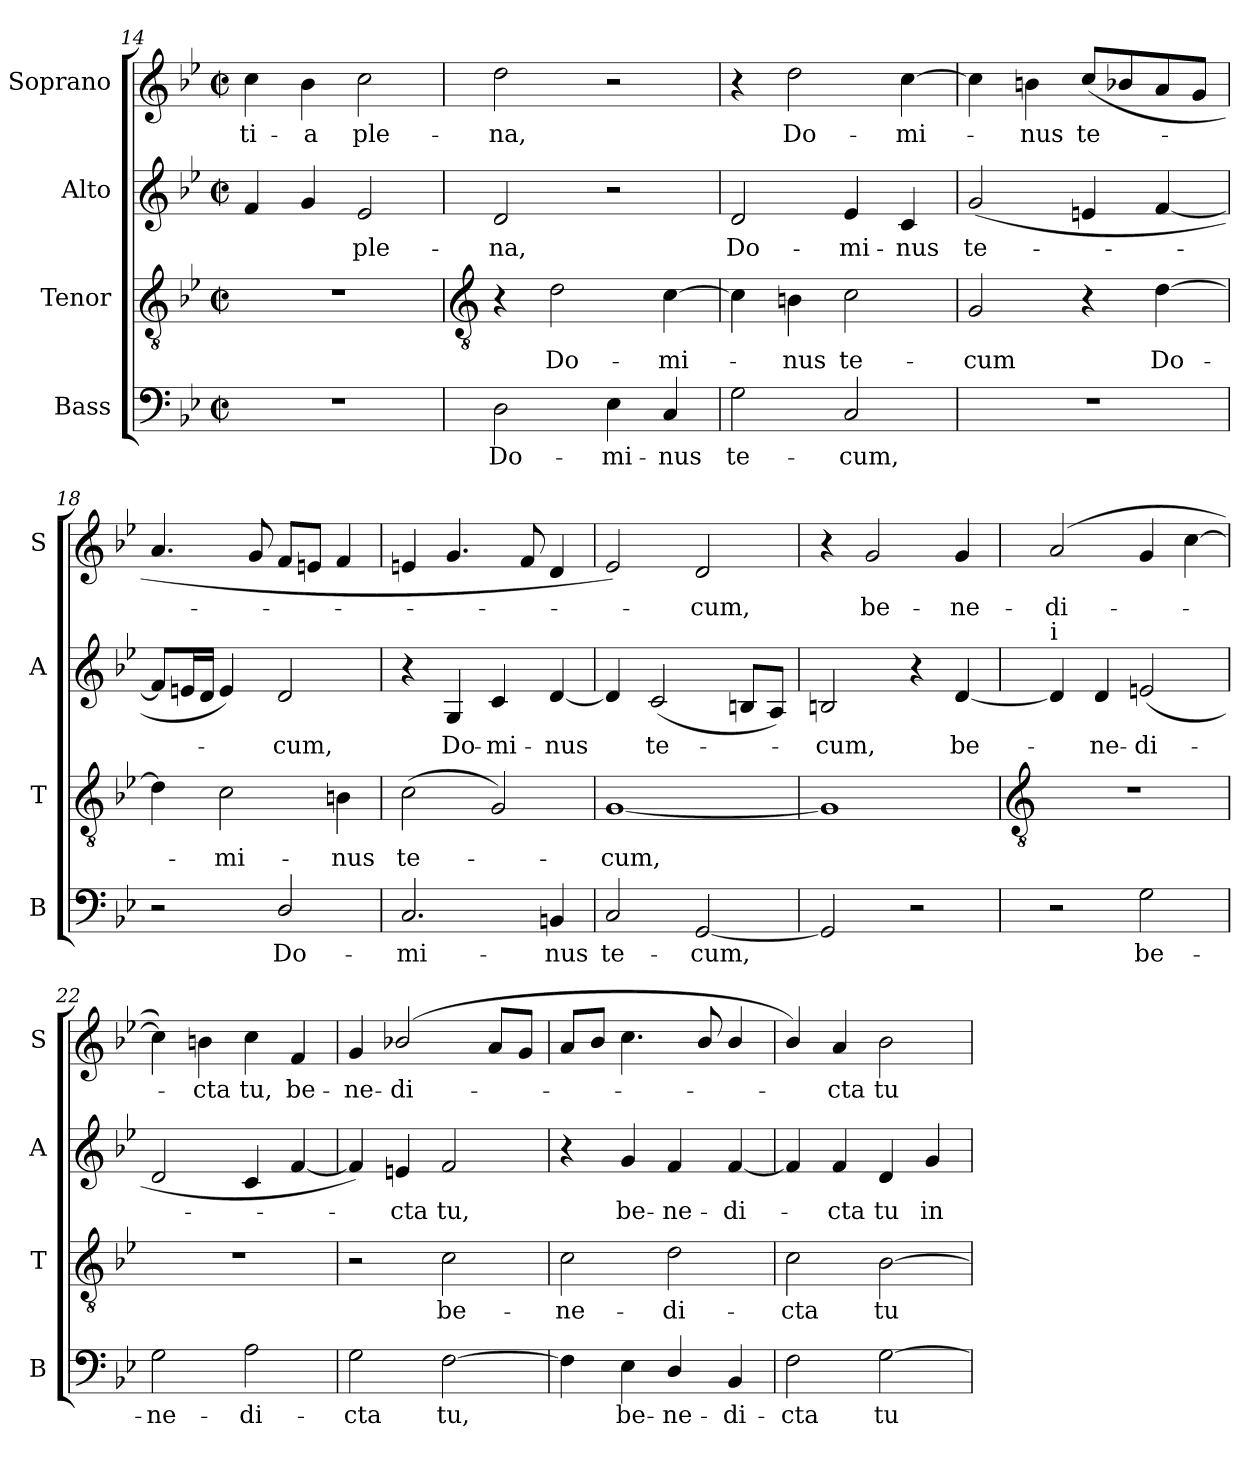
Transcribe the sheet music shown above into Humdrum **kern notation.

**kern	**text	**kern	**text	**kern	**text	**kern	**text
*part4	*part4	*part3	*part3	*part2	*part2	*part1	*part1
*staff4	*staff4	*staff3	*staff3	*staff2	*staff2	*staff1	*staff1
*I"Bass	*	*I"Tenor	*	*I"Alto	*	*I"Soprano	*
*I'B	*	*I'T	*	*I'A	*	*I'S	*
*clefF4	*	*clefGv2	*	*clefG2	*	*clefG2	*
*k[b-e-]	*	*k[b-e-]	*	*k[b-e-]	*	*k[b-e-]	*
*B-:	*	*B-:	*	*B-:	*	*B-:	*
*M2/2	*	*M2/2	*	*M2/2	*	*M2/2	*
*met(c|)	*	*met(c|)	*	*met(c|)	*	*met(c|)	*
=14	=14	=14	=14	=14	=14	=14	=14
!	!	!	!	!	!	!	!LO:LY:b
1r	.	1r	.	4f	.	4cc	-ti-
!	!	!	!	!	!	!	!LO:LY:b
.	.	.	.	4g	.	4b-	-a
!	!	!	!	!	!LO:LY:b	!	!LO:LY:b
.	.	.	.	2e-	ple-	2cc	ple-
!!LO:LB:g=z
=15	=15	=15	=15	=15	=15	=15	=15
*	*	*clefGv2	*	*	*	*	*
!	!LO:LY:b	!	!	!	!LO:LY:b	!	!LO:LY:b
2D	Do-	4r	.	2d	-na,	2dd	-na,
!	!	!	!LO:LY:b	!	!	!	!
.	.	2d	Do-	.	.	.	.
!	!LO:LY:b	!	!	!	!	!	!
4E-	-mi-	.	.	2r	.	2r	.
!	!LO:LY:b	!	!LO:LY:b	!	!	!	!
4C	-nus	[4c	-mi-	.	.	.	.
=16	=16	=16	=16	=16	=16	=16	=16
!	!LO:LY:b	!	!	!	!LO:LY:b	!	!
2G	te-	4c]	.	2d	Do-	4r	.
!	!	!	!LO:LY:b	!	!	!	!LO:LY:b
.	.	4Bn	nus	.	.	2dd	Do-
!	!LO:LY:b	!	!LO:LY:b	!	!LO:LY:b	!	!
2C	-cum,	2c	te-	4e-	-mi-	.	.
!	!	!	!	!	!LO:LY:b	!	!LO:LY:b
.	.	.	.	4c	-nus	[4cc	-mi-
=17	=17	=17	=17	=17	=17	=17	=17
!	!	!	!LO:LY:b	!	!LO:LY:b	!	!
1r	.	2G	-cum	(<2g	te-	4cc]	.
!	!	!	!	!	!	!	!LO:LY:b
.	.	.	.	.	.	4bn	nus
!	!	!	!	!	!	!	!LO:LY:b
.	.	4r	.	4en	.	(<8ccL	te-
.	.	.	.	.	.	8b-X	.
!	!	!	!LO:LY:b	!	!	!	!
.	.	[4d	Do-	[4f	.	8a	.
.	.	.	.	.	.	8gJ	.
=18	=18	=18	=18	=18	=18	=18	=18
2r	.	4d]	.	8fL]	.	4.a	.
.	.	.	.	16enL	.	.	.
.	.	.	.	16dJJ	.	.	.
!	!	!	!LO:LY:b	!	!	!	!
.	.	2c	mi-	4e)	.	.	.
.	.	.	.	.	.	8g	.
!	!LO:LY:b	!	!	!	!LO:LY:b	!	!
2D/	Do-	.	.	2d	cum,	8fL	.
.	.	.	.	.	.	8enJ	.
!	!	!	!LO:LY:b	!	!	!	!
.	.	4Bn	-nus	.	.	4f	.
=19	=19	=19	=19	=19	=19	=19	=19
!	!LO:LY:b	!	!LO:LY:b	!	!	!	!
2.C	-mi-	(<2c	te-	4r	.	4en	.
!	!	!	!	!	!LO:LY:b	!	!
.	.	.	.	4G	Do-	4.g	.
!	!	!	!	!	!LO:LY:b	!	!
.	.	2G)	.	4c	-mi-	.	.
.	.	.	.	.	.	8f	.
!	!LO:LY:b	!	!	!	!LO:LY:b	!	!
4BBn	-nus	.	.	[4d	-nus	4d	.
=20	=20	=20	=20	=20	=20	=20	=20
!	!LO:LY:b	!	!LO:LY:b	!	!	!	!
2C	te-	[1G	cum,	4d]	.	2e-)	.
!	!	!	!	!	!LO:LY:b	!	!
.	.	.	.	(<2c	te-	.	.
!	!LO:LY:b	!	!	!	!	!	!LO:LY:b
[2GG	-cum,	.	.	.	.	2d	cum,
.	.	.	.	8BnL	.	.	.
.	.	.	.	8AJ)	.	.	.
=21	=21	=21	=21	=21	=21	=21	=21
!	!	!	!	!	!LO:LY:b	!	!
2GG]	.	1G]	.	2Bn	cum,	4r	.
!	!	!	!	!	!	!	!LO:LY:b
.	.	.	.	.	.	2g	be-
2r	.	.	.	4r	.	.	.
!	!	!	!	!	!LO:LY:b	!	!LO:LY:b
.	.	.	.	[4d	be-	4g	-ne-
!!LO:LB:g=z
=22	=22	=22	=22	=22	=22	=22	=22
*	*	*clefGv2	*	*	*	*	*
!	!	!	!	!LO:TX:a:t=i	!	!	!
!	!	!	!	!	!	!	!LO:LY:b
2r	.	1r	.	4d]	.	(>2a	-di-
!	!	!	!	!	!LO:LY:b	!	!
.	.	.	.	4d	ne-	.	.
!	!LO:LY:b	!	!	!	!LO:LY:b	!	!
2G	be-	.	.	(<2en	-di-	4g	.
.	.	.	.	.	.	[4cc	.
=22A	=22A	=22A	=22A	=22A	=22A	=22A	=22A
!	!LO:LY:b	!	!	!	!	!	!
2G	-ne-	1r	.	2d	.	4cc])	.
!	!	!	!	!	!	!	!LO:LY:b
.	.	.	.	.	.	4bn	cta
!	!LO:LY:b	!	!	!	!	!	!LO:LY:b
2A	-di-	.	.	4c	.	4cc	tu,
!	!	!	!	!	!	!	!LO:LY:b
.	.	.	.	[4f	.	4f	be-
=23	=23	=23	=23	=23	=23	=23	=23
!	!LO:LY:b	!	!	!	!	!	!LO:LY:b
2G	-cta	2r	.	4f])	.	4g	-ne-
!	!	!	!	!	!LO:LY:b	!	!LO:LY:b
.	.	.	.	4en	cta	(<2b-X/	-di-
!	!LO:LY:b	!	!LO:LY:b	!	!LO:LY:b	!	!
[2F	tu,	2c	be-	2f	tu,	.	.
.	.	.	.	.	.	8aL	.
.	.	.	.	.	.	8gJ	.
=24	=24	=24	=24	=24	=24	=24	=24
!	!	!	!LO:LY:b	!	!	!	!
4F]	.	2c	-ne-	4r	.	8aL	.
.	.	.	.	.	.	8b-J	.
!	!LO:LY:b	!	!	!	!LO:LY:b	!	!
4E-	be-	.	.	4g	be-	4.cc	.
!	!LO:LY:b	!	!LO:LY:b	!	!LO:LY:b	!	!
4D/	-ne-	2d	-di-	4f	-ne-	.	.
.	.	.	.	.	.	8b-/	.
!	!LO:LY:b	!	!	!	!LO:LY:b	!	!
4BB-	-di-	.	.	[4f	-di-	4b-/	.
=25	=25	=25	=25	=25	=25	=25	=25
!	!LO:LY:b	!	!LO:LY:b	!	!	!	!
2F	-cta	2c	-cta	4f]	.	4b-/)	.
!	!	!	!	!	!LO:LY:b	!	!LO:LY:b
.	.	.	.	4f	cta	4a	cta
!	!LO:LY:b	!	!LO:LY:b	!	!LO:LY:b	!	!LO:LY:b
[2G	tu	[2B-	tu	4d	tu	2b-	tu
!	!	!	!	!	!LO:LY:b	!	!
.	.	.	.	4g	in	.	.
=	=	=	=	=	=	=	=
*-	*-	*-	*-	*-	*-	*-	*-
